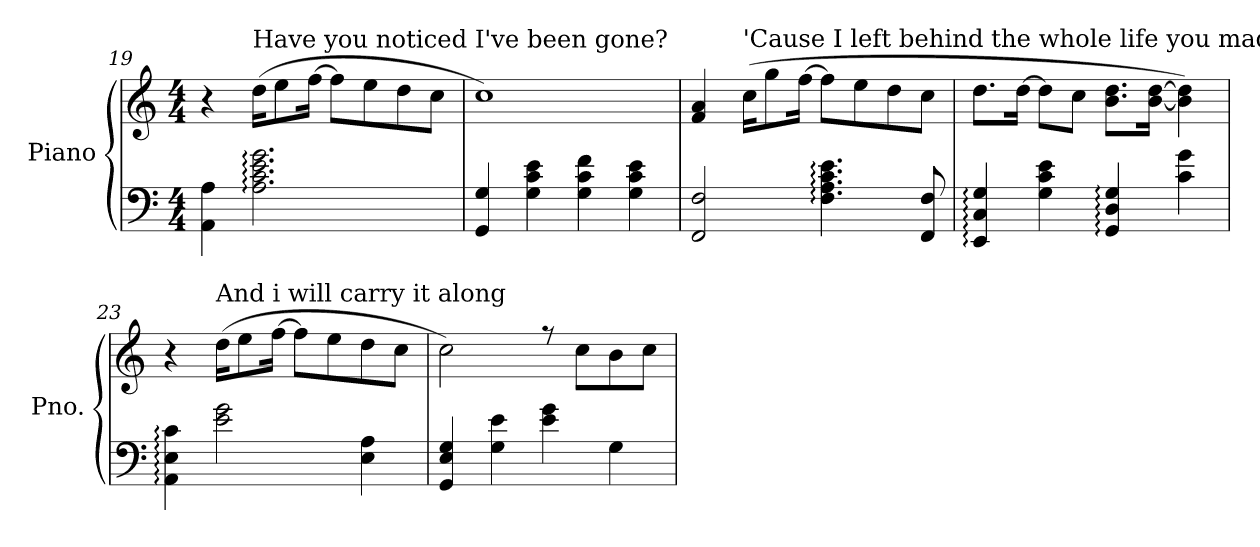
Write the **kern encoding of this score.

**kern	**kern
*part1	*part1
*staff2	*staff1
*I"Piano	*
*I'Pno.	*
!!LO:LB:g=z
*clefF4	*clefG2
*k[]	*k[]
*M4/4	*M4/4
=19	=19
4AA\ 4A\	4r
!	!LO:TX:a:t=Have you noticed I've been gone?
2.A\: 2.c\: 2.e\: 2.g\:	(16dd\KL
.	8ee\
.	[16ff\Jk
.	8ff\L]
.	8ee\
.	8dd\
.	8cc\J
=20	=20
4GG/ 4G/	1cc)
4G\ 4c\ 4e\	.
4G\ 4c\ 4f\	.
4G\ 4c\ 4e\	.
!!LO:LB:g=z
=21	=21
2FF/ 2F/	4f/ 4a/
!	!LO:TX:a:t='Cause I left behind the whole life you made me,
.	(16cc\KL
.	8gg\
.	[16ff\Jk
4.F\: 4.A\: 4.c\: 4.e\:	8ff\L]
.	8ee\
.	8dd\
8FF/ 8F/	8cc\J
=22	=22
4EE/: 4C/: 4G/:	8.dd\L
.	[16dd\Jk
4G\ 4c\ 4e\	8dd\L]
.	8cc\J
4GG/: 4D/: 4G/:	8.b\ 8.dd\L
.	[16b\ [16dd\Jk
4c\ 4g\	4b\] 4dd\])
!!LO:PB:g=z
=23	=23
4AA\: 4E\: 4c\:	4r
!	!LO:TX:a:t=And i will carry it along
2e\ 2g\	(16dd\KL
.	8ee\
.	[16ff\Jk
.	8ff\L]
.	8ee\
4E\ 4A\	8dd\
.	8cc\J
=24	=24
4GG/ 4E/ 4G/	2cc\)
4G\ 4e\	.
4e\ 4g\	8rff
.	8cc\L
4G\	8b\
.	8cc\J
=	=
*-	*-
